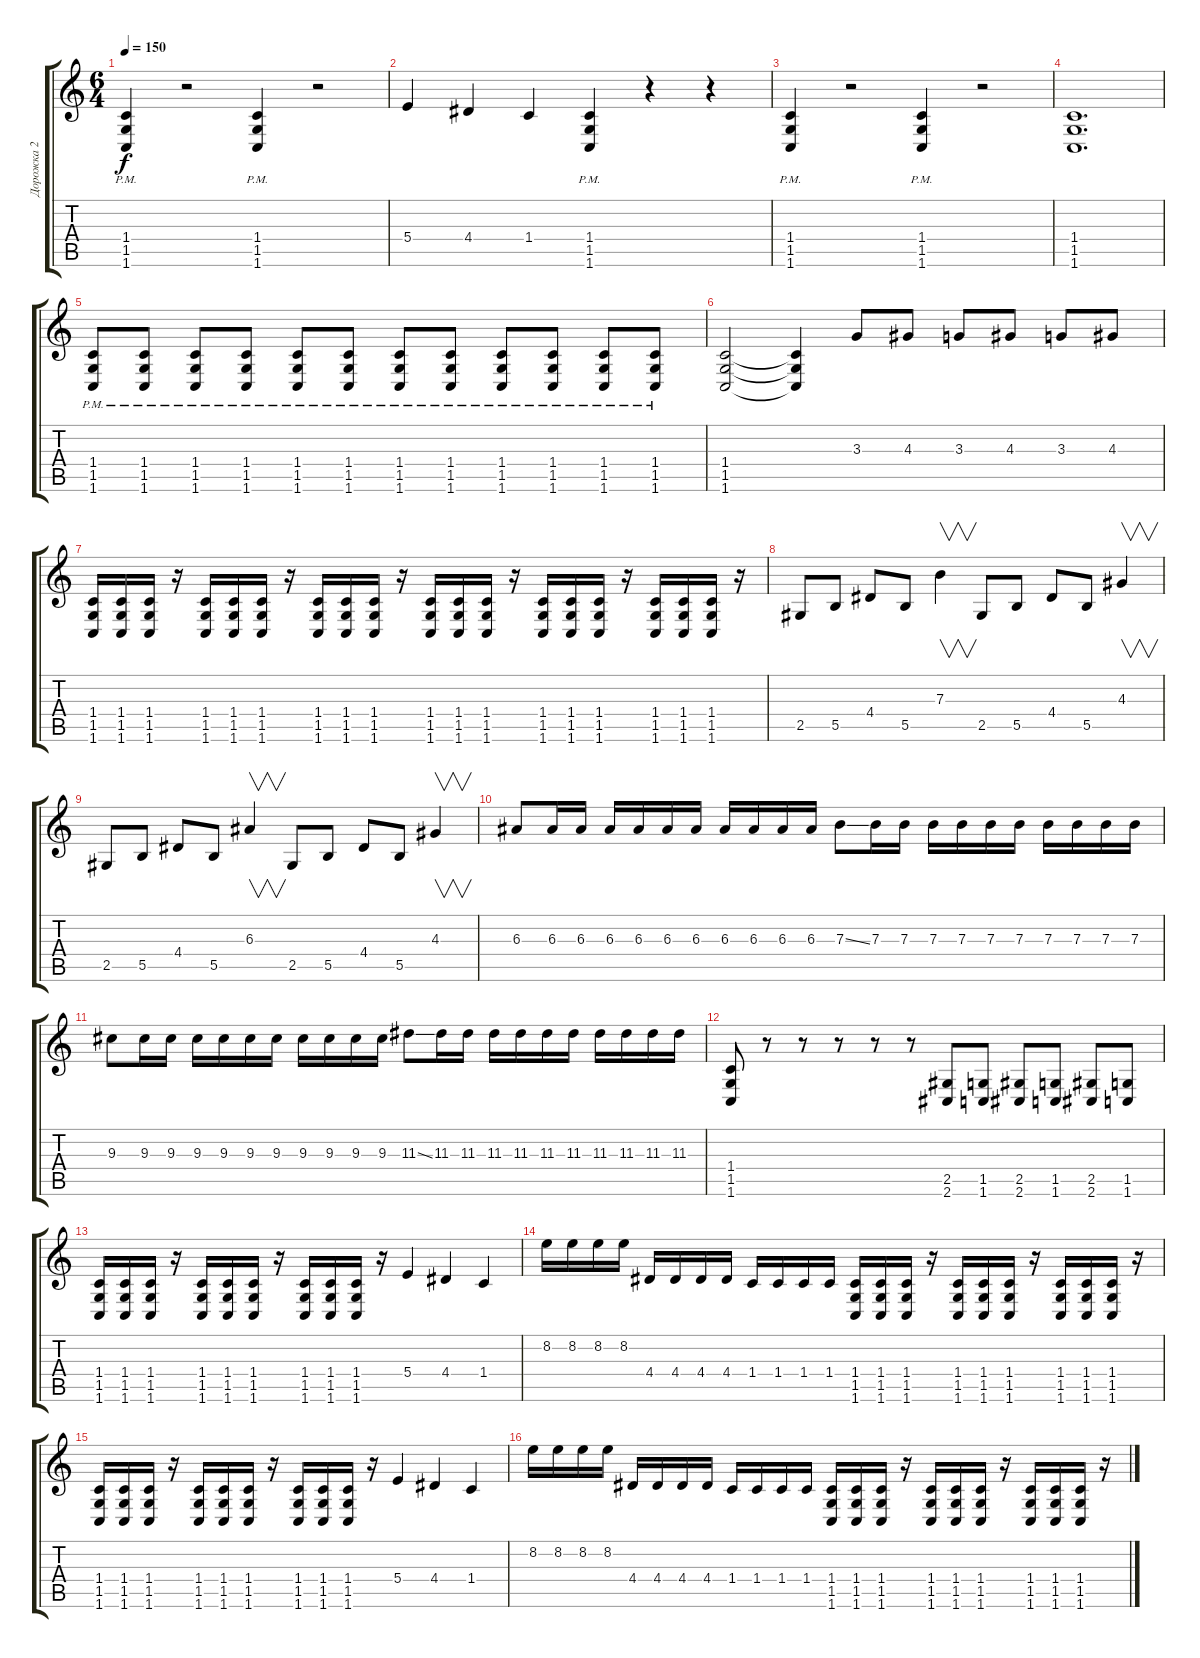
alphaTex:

\track ("Дорожка 2" "Дорожка 2") {instrument distortionguitar}
\staff {score tabs}
\tuning (Db4 Ab3 E3 B2 Gb2 B1) {hide}
\ts (6 4)
\tempo 150
\clef g2
\ks c
(1.4{pm} 1.5{pm} 1.6{pm}).4{dy f} r.2 (1.4{pm} 1.5{pm} 1.6{pm}).4 r.2 |
5.4.4 4.4.4 1.4.4 (1.4{pm} 1.5{pm} 1.6{pm}).4 r.4 r.4 |
(1.4{pm} 1.5{pm} 1.6{pm}).4 r.2 (1.4{pm} 1.5{pm} 1.6{pm}).4 r.2 |
(1.4 1.5 1.6).1{d} |
(1.4{pm} 1.5{pm} 1.6{pm}).8 (1.4{pm} 1.5{pm} 1.6{pm}).8 (1.4{pm} 1.5{pm} 1.6{pm}).8 (1.4{pm} 1.5{pm} 1.6{pm}).8 (1.4{pm} 1.5{pm} 1.6{pm}).8 (1.4{pm} 1.5{pm} 1.6{pm}).8 (1.4{pm} 1.5{pm} 1.6{pm}).8 (1.4{pm} 1.5{pm} 1.6{pm}).8 (1.4{pm} 1.5{pm} 1.6{pm}).8 (1.4{pm} 1.5{pm} 1.6{pm}).8 (1.4{pm} 1.5{pm} 1.6{pm}).8 (1.4{pm} 1.5{pm} 1.6{pm}).8 |
(1.4 1.5 1.6).2 (1.4{t} 1.5{t} 1.6{t}).4 3.3.8 4.3.8 3.3.8 4.3.8 3.3.8 4.3.8 |
(1.4 1.5 1.6).16 (1.4 1.5 1.6).16 (1.4 1.5 1.6).16 r.16 (1.4 1.5 1.6).16 (1.4 1.5 1.6).16 (1.4 1.5 1.6).16 r.16 (1.4 1.5 1.6).16 (1.4 1.5 1.6).16 (1.4 1.5 1.6).16 r.16 (1.4 1.5 1.6).16 (1.4 1.5 1.6).16 (1.4 1.5 1.6).16 r.16 (1.4 1.5 1.6).16 (1.4 1.5 1.6).16 (1.4 1.5 1.6).16 r.16 (1.4 1.5 1.6).16 (1.4 1.5 1.6).16 (1.4 1.5 1.6).16 r.16 |
2.5.8 5.5.8 4.4.8 5.5.8 7.3.4{v} 2.5.8 5.5.8 4.4.8 5.5.8 4.3.4{v} |
2.5.8 5.5.8 4.4.8 5.5.8 6.3.4{v} 2.5.8 5.5.8 4.4.8 5.5.8 4.3.4{v} |
6.3.8 6.3.16 6.3.16 6.3.16 6.3.16 6.3.16 6.3.16 6.3.16 6.3.16 6.3.16 6.3.16 7.3{ss}.8 7.3.16 7.3.16 7.3.16 7.3.16 7.3.16 7.3.16 7.3.16 7.3.16 7.3.16 7.3.16 |
9.3.8 9.3.16 9.3.16 9.3.16 9.3.16 9.3.16 9.3.16 9.3.16 9.3.16 9.3.16 9.3.16 11.3{ss}.8 11.3.16 11.3.16 11.3.16 11.3.16 11.3.16 11.3.16 11.3.16 11.3.16 11.3.16 11.3.16 |
(1.4 1.5 1.6).8 r.8 r.8 r.8 r.8 r.8 (2.5 2.6).8 (1.5 1.6).8 (2.5 2.6).8 (1.5 1.6).8 (2.5 2.6).8 (1.5 1.6).8 |
(1.4 1.5 1.6).16 (1.4 1.5 1.6).16 (1.4 1.5 1.6).16 r.16 (1.4 1.5 1.6).16 (1.4 1.5 1.6).16 (1.4 1.5 1.6).16 r.16 (1.4 1.5 1.6).16 (1.4 1.5 1.6).16 (1.4 1.5 1.6).16 r.16 5.4.4 4.4.4 1.4.4 |
8.2.16 8.2.16 8.2.16 8.2.16 4.4.16 4.4.16 4.4.16 4.4.16 1.4.16 1.4.16 1.4.16 1.4.16 (1.4 1.5 1.6).16 (1.4 1.5 1.6).16 (1.4 1.5 1.6).16 r.16 (1.4 1.5 1.6).16 (1.4 1.5 1.6).16 (1.4 1.5 1.6).16 r.16 (1.4 1.5 1.6).16 (1.4 1.5 1.6).16 (1.4 1.5 1.6).16 r.16 |
(1.4 1.5 1.6).16 (1.4 1.5 1.6).16 (1.4 1.5 1.6).16 r.16 (1.4 1.5 1.6).16 (1.4 1.5 1.6).16 (1.4 1.5 1.6).16 r.16 (1.4 1.5 1.6).16 (1.4 1.5 1.6).16 (1.4 1.5 1.6).16 r.16 5.4.4 4.4.4 1.4.4 |
8.2.16 8.2.16 8.2.16 8.2.16 4.4.16 4.4.16 4.4.16 4.4.16 1.4.16 1.4.16 1.4.16 1.4.16 (1.4 1.5 1.6).16 (1.4 1.5 1.6).16 (1.4 1.5 1.6).16 r.16 (1.4 1.5 1.6).16 (1.4 1.5 1.6).16 (1.4 1.5 1.6).16 r.16 (1.4 1.5 1.6).16 (1.4 1.5 1.6).16 (1.4 1.5 1.6).16 r.16
